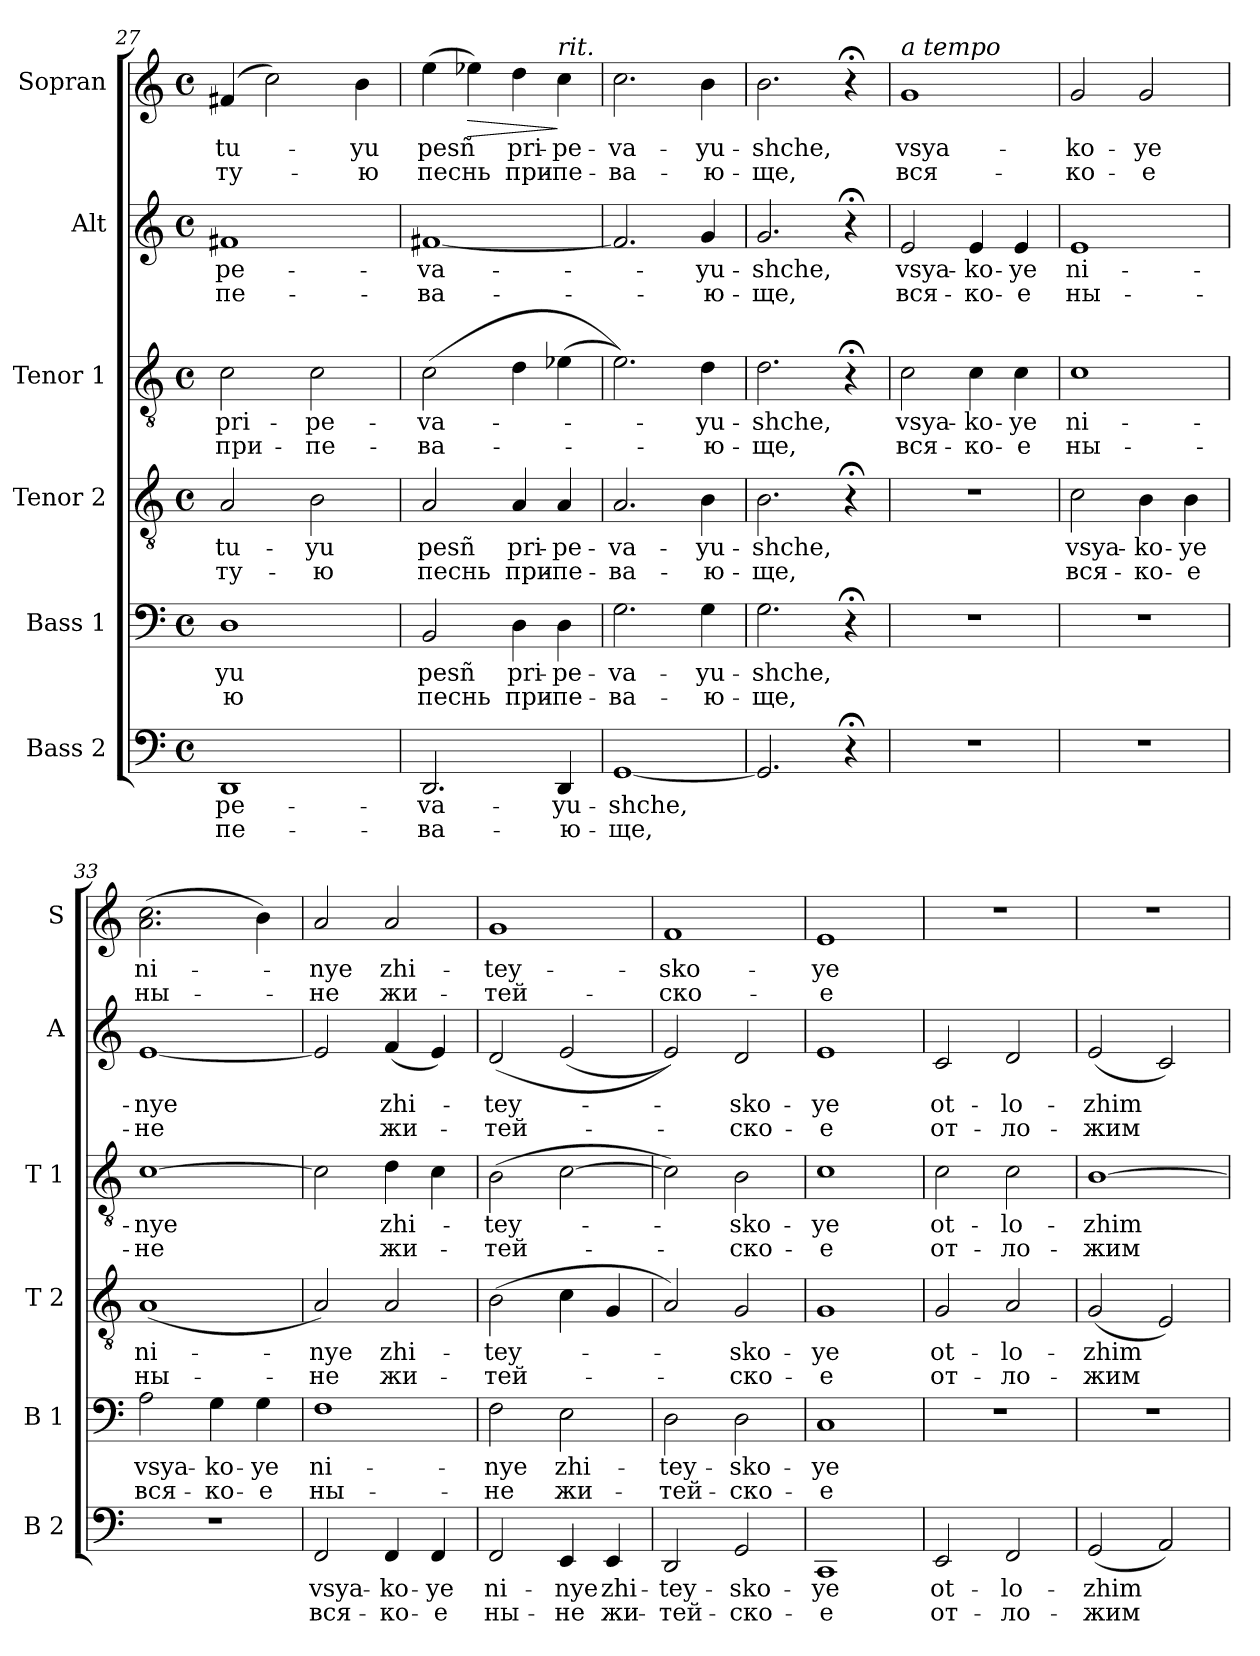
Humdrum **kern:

**kern	**text	**text	**kern	**text	**text	**kern	**text	**text	**kern	**text	**text	**kern	**text	**text	**kern	**text	**text	**dynam
*part6	*part6	*part6	*part5	*part5	*part5	*part4	*part4	*part4	*part3	*part3	*part3	*part2	*part2	*part2	*part1	*part1	*part1	*part1
*staff6	*staff6	*staff6	*staff5	*staff5	*staff5	*staff4	*staff4	*staff4	*staff3	*staff3	*staff3	*staff2	*staff2	*staff2	*staff1	*staff1	*staff1	*staff1
*I"Bass 2	*	*	*I"Bass 1	*	*	*I"Tenor 2	*	*	*I"Tenor 1	*	*	*I"Alt	*	*	*I"Sopran	*	*	*
*I'B 2	*	*	*I'B 1	*	*	*I'T 2	*	*	*I'T 1	*	*	*I'A	*	*	*I'S	*	*	*
*clefF4	*	*	*clefF4	*	*	*clefGv2	*	*	*clefGv2	*	*	*clefG2	*	*	*clefG2	*	*	*
*k[]	*	*	*k[]	*	*	*k[]	*	*	*k[]	*	*	*k[]	*	*	*k[]	*	*	*
*C:	*	*	*C:	*	*	*C:	*	*	*C:	*	*	*C:	*	*	*C:	*	*	*
*M4/4	*	*	*M4/4	*	*	*M4/4	*	*	*M4/4	*	*	*M4/4	*	*	*M4/4	*	*	*
*met(c)	*	*	*met(c)	*	*	*met(c)	*	*	*met(c)	*	*	*met(c)	*	*	*met(c)	*	*	*
=27	=27	=27	=27	=27	=27	=27	=27	=27	=27	=27	=27	=27	=27	=27	=27	=27	=27	=27
!	!LO:LY:b	!LO:LY:b	!	!LO:LY:b	!LO:LY:b	!	!LO:LY:b	!LO:LY:b	!	!LO:LY:b	!LO:LY:b	!	!LO:LY:b	!LO:LY:b	!	!LO:LY:b	!LO:LY:b	!
1DD	-pe-	-пе-	1D	-yu	-ю	2A/	-tu-	-ту-	2c\	pri-	при-	1f#X	-pe-	-пе-	(>4f#X/	-tu-	-ту-	.
.	.	.	.	.	.	.	.	.	.	.	.	.	.	.	2cc\)	.	.	.
!	!	!	!	!	!	!	!LO:LY:b	!LO:LY:b	!	!LO:LY:b	!LO:LY:b	!	!	!	!	!	!	!
.	.	.	.	.	.	2B\	-yu	-ю	2c\	-pe-	-пе-	.	.	.	.	.	.	.
!	!	!	!	!	!	!	!	!	!	!	!	!	!	!	!	!LO:LY:b	!LO:LY:b	!
.	.	.	.	.	.	.	.	.	.	.	.	.	.	.	4b\	-yu	-ю	.
=28	=28	=28	=28	=28	=28	=28	=28	=28	=28	=28	=28	=28	=28	=28	=28	=28	=28	=28
!	!LO:LY:b	!LO:LY:b	!	!LO:LY:b	!LO:LY:b	!	!LO:LY:b	!LO:LY:b	!	!LO:LY:b	!LO:LY:b	!	!LO:LY:b	!LO:LY:b	!	!LO:LY:b	!LO:LY:b	!
2.DD/	-va-	-ва-	2BB/	pesñ	песнь	2A/	pesñ	песнь	(>2c\	-va-	-ва-	[1f#X	-va-	-ва-	(>4ee\	pesñ	песнь	.
!	!	!	!	!	!	!	!	!	!	!	!	!	!	!	!	!	!	!LO:HP:b
.	.	.	.	.	.	.	.	.	.	.	.	.	.	.	4ee-X\)	.	.	>
!	!	!	!	!LO:LY:b	!LO:LY:b	!	!LO:LY:b	!LO:LY:b	!	!	!	!	!	!	!	!LO:LY:b	!LO:LY:b	!
.	.	.	4D\	pri-	при-	4A/	pri-	при-	4d\	.	.	.	.	.	4dd\	pri-	при-	.
!	!	!	!	!	!	!	!	!	!	!	!	!	!	!	!LO:TX:a:i:t=rit.	!	!	!
!	!LO:LY:b	!LO:LY:b	!	!LO:LY:b	!LO:LY:b	!	!LO:LY:b	!LO:LY:b	!	!	!	!	!	!	!	!LO:LY:b	!LO:LY:b	!
4DD/	-yu-	-ю-	4D\	-pe-	-пе-	4A/	-pe-	-пе-	(>4e-X\	.	.	.	.	.	4cc\	-pe-	-пе-	]
=29	=29	=29	=29	=29	=29	=29	=29	=29	=29	=29	=29	=29	=29	=29	=29	=29	=29	=29
!	!LO:LY:b	!LO:LY:b	!	!LO:LY:b	!LO:LY:b	!	!LO:LY:b	!LO:LY:b	!	!	!	!	!	!	!	!LO:LY:b	!LO:LY:b	!
[1GG	-shche,	-ще,	2.G\	-va-	-ва-	2.A/	-va-	-ва-	2.e\))	.	.	2.f#/]	.	.	2.cc\	-va-	-ва-	.
!	!	!	!	!LO:LY:b	!LO:LY:b	!	!LO:LY:b	!LO:LY:b	!	!LO:LY:b	!LO:LY:b	!	!LO:LY:b	!LO:LY:b	!	!LO:LY:b	!LO:LY:b	!
.	.	.	4G\	-yu-	-ю-	4B\	-yu-	-ю-	4d\	-yu-	-ю-	4g/	-yu-	-ю-	4b\	-yu-	-ю-	.
=30	=30	=30	=30	=30	=30	=30	=30	=30	=30	=30	=30	=30	=30	=30	=30	=30	=30	=30
!	!	!	!	!LO:LY:b	!LO:LY:b	!	!LO:LY:b	!LO:LY:b	!	!LO:LY:b	!LO:LY:b	!	!LO:LY:b	!LO:LY:b	!	!LO:LY:b	!LO:LY:b	!
2.GG/]	.	.	2.G\	-shche,	-ще,	2.B\	-shche,	-ще,	2.d\	-shche,	-ще,	2.g/	-shche,	-ще,	2.b\	-shche,	-ще,	.
4r;<	.	.	4r;<	.	.	4r;<	.	.	4r;<	.	.	4r;<	.	.	4r;<	.	.	.
=31	=31	=31	=31	=31	=31	=31	=31	=31	=31	=31	=31	=31	=31	=31	=31	=31	=31	=31
!	!	!	!	!	!	!	!	!	!	!	!	!	!	!	!LO:TX:a:i:t=a tempo	!	!	!
!	!	!	!	!	!	!	!	!	!	!LO:LY:b	!LO:LY:b	!	!LO:LY:b	!LO:LY:b	!	!LO:LY:b	!LO:LY:b	!
1r	.	.	1r	.	.	1r	.	.	2c\	vsya-	вся-	2e/	vsya-	вся-	1g	vsya-	вся-	.
!	!	!	!	!	!	!	!	!	!	!LO:LY:b	!LO:LY:b	!	!LO:LY:b	!LO:LY:b	!	!	!	!
.	.	.	.	.	.	.	.	.	4c\	-ko-	-ко-	4e/	-ko-	-ко-	.	.	.	.
!	!	!	!	!	!	!	!	!	!	!LO:LY:b	!LO:LY:b	!	!LO:LY:b	!LO:LY:b	!	!	!	!
.	.	.	.	.	.	.	.	.	4c\	-ye	-е	4e/	-ye	-е	.	.	.	.
!!LO:PB:g=z
=32	=32	=32	=32	=32	=32	=32	=32	=32	=32	=32	=32	=32	=32	=32	=32	=32	=32	=32
!	!	!	!	!	!	!	!LO:LY:b	!LO:LY:b	!	!LO:LY:b	!LO:LY:b	!	!LO:LY:b	!LO:LY:b	!	!LO:LY:b	!LO:LY:b	!
1r	.	.	1r	.	.	2c\	vsya-	вся-	1c	ni-	ны-	1e	ni-	ны-	2g/	-ko-	-ко-	.
!	!	!	!	!	!	!	!LO:LY:b	!LO:LY:b	!	!	!	!	!	!	!	!LO:LY:b	!LO:LY:b	!
.	.	.	.	.	.	4B\	-ko-	-ко-	.	.	.	.	.	.	2g/	-ye	-е	.
!	!	!	!	!	!	!	!LO:LY:b	!LO:LY:b	!	!	!	!	!	!	!	!	!	!
.	.	.	.	.	.	4B\	-ye	-е	.	.	.	.	.	.	.	.	.	.
=33	=33	=33	=33	=33	=33	=33	=33	=33	=33	=33	=33	=33	=33	=33	=33	=33	=33	=33
!	!	!	!	!LO:LY:b	!LO:LY:b	!	!LO:LY:b	!LO:LY:b	!	!LO:LY:b	!LO:LY:b	!	!LO:LY:b	!LO:LY:b	!	!LO:LY:b	!LO:LY:b	!
1r	.	.	2A\	vsya-	вся-	(<1A	ni-	ны-	[1c	-nye	-не	[1e	-nye	-не	(>2.a\ 2.cc\	ni-	ны-	.
!	!	!	!	!LO:LY:b	!LO:LY:b	!	!	!	!	!	!	!	!	!	!	!	!	!
.	.	.	4G\	-ko-	-ко-	.	.	.	.	.	.	.	.	.	.	.	.	.
!	!	!	!	!LO:LY:b	!LO:LY:b	!	!	!	!	!	!	!	!	!	!	!	!	!
.	.	.	4G\	-ye	-е	.	.	.	.	.	.	.	.	.	4b\)	.	.	.
=34	=34	=34	=34	=34	=34	=34	=34	=34	=34	=34	=34	=34	=34	=34	=34	=34	=34	=34
!	!LO:LY:b	!LO:LY:b	!	!LO:LY:b	!LO:LY:b	!	!LO:LY:b	!LO:LY:b	!	!	!	!	!	!	!	!LO:LY:b	!LO:LY:b	!
2FF/	vsya-	вся-	1F	ni-	ны-	2A/)	-nye	-не	2c\]	.	.	2e/]	.	.	2a/	-nye	-не	.
!	!LO:LY:b	!LO:LY:b	!	!	!	!	!LO:LY:b	!LO:LY:b	!	!LO:LY:b	!LO:LY:b	!	!LO:LY:b	!LO:LY:b	!	!LO:LY:b	!LO:LY:b	!
4FF/	-ko-	-ко-	.	.	.	2A/	zhi-	жи-	4d\	zhi-	жи-	(<4f/	zhi-	жи-	2a/	zhi-	жи-	.
!	!LO:LY:b	!LO:LY:b	!	!	!	!	!	!	!	!	!	!	!	!	!	!	!	!
4FF/	-ye	-е	.	.	.	.	.	.	4c\	.	.	4e/)	.	.	.	.	.	.
=35	=35	=35	=35	=35	=35	=35	=35	=35	=35	=35	=35	=35	=35	=35	=35	=35	=35	=35
!	!LO:LY:b	!LO:LY:b	!	!LO:LY:b	!LO:LY:b	!	!LO:LY:b	!LO:LY:b	!	!LO:LY:b	!LO:LY:b	!	!LO:LY:b	!LO:LY:b	!	!LO:LY:b	!LO:LY:b	!
2FF/	ni-	ны-	2F\	-nye	-не	(>2B\	-tey-	-тей-	(>2B\	-tey-	-тей-	(<2d/	-tey-	-тей-	1g	-tey-	-тей-	.
!	!LO:LY:b	!LO:LY:b	!	!LO:LY:b	!LO:LY:b	!	!	!	!	!	!	!	!	!	!	!	!	!
4EE/	-nye	-не	2E\	zhi-	жи-	4c\	.	.	[2c\	.	.	(<2e/	.	.	.	.	.	.
!	!LO:LY:b	!LO:LY:b	!	!	!	!	!	!	!	!	!	!	!	!	!	!	!	!
4EE/	zhi-	жи-	.	.	.	4G/	.	.	.	.	.	.	.	.	.	.	.	.
=36	=36	=36	=36	=36	=36	=36	=36	=36	=36	=36	=36	=36	=36	=36	=36	=36	=36	=36
!	!LO:LY:b	!LO:LY:b	!	!LO:LY:b	!LO:LY:b	!	!	!	!	!	!	!	!	!	!	!LO:LY:b	!LO:LY:b	!
2DD/	-tey-	-тей-	2D\	-tey-	-тей-	2A/)	.	.	2c\])	.	.	2e/))	.	.	1f	-sko-	-ско-	.
!	!LO:LY:b	!LO:LY:b	!	!LO:LY:b	!LO:LY:b	!	!LO:LY:b	!LO:LY:b	!	!LO:LY:b	!LO:LY:b	!	!LO:LY:b	!LO:LY:b	!	!	!	!
2GG/	-sko-	-ско-	2D\	-sko-	-ско-	2G/	-sko-	-ско-	2B\	-sko-	-ско-	2d/	-sko-	-ско-	.	.	.	.
=37	=37	=37	=37	=37	=37	=37	=37	=37	=37	=37	=37	=37	=37	=37	=37	=37	=37	=37
!	!LO:LY:b	!LO:LY:b	!	!LO:LY:b	!LO:LY:b	!	!LO:LY:b	!LO:LY:b	!	!LO:LY:b	!LO:LY:b	!	!LO:LY:b	!LO:LY:b	!	!LO:LY:b	!LO:LY:b	!
1CC	-ye	-е	1C	-ye	-е	1G	-ye	-е	1c	-ye	-е	1e	-ye	-е	1e	-ye	-е	.
=38	=38	=38	=38	=38	=38	=38	=38	=38	=38	=38	=38	=38	=38	=38	=38	=38	=38	=38
!	!LO:LY:b	!LO:LY:b	!	!	!	!	!LO:LY:b	!LO:LY:b	!	!LO:LY:b	!LO:LY:b	!	!LO:LY:b	!LO:LY:b	!	!	!	!
2EE/	ot-	от-	1r	.	.	2G/	ot-	от-	2c\	ot-	от-	2c/	ot-	от-	1r	.	.	.
!	!LO:LY:b	!LO:LY:b	!	!	!	!	!LO:LY:b	!LO:LY:b	!	!LO:LY:b	!LO:LY:b	!	!LO:LY:b	!LO:LY:b	!	!	!	!
2FF/	-lo-	-ло-	.	.	.	2A/	-lo-	-ло-	2c\	-lo-	-ло-	2d/	-lo-	-ло-	.	.	.	.
!!LO:PB:g=z
=39	=39	=39	=39	=39	=39	=39	=39	=39	=39	=39	=39	=39	=39	=39	=39	=39	=39	=39
!	!LO:LY:b	!LO:LY:b	!	!	!	!	!LO:LY:b	!LO:LY:b	!	!LO:LY:b	!LO:LY:b	!	!LO:LY:b	!LO:LY:b	!	!	!	!
(<2GG/	-zhim	-жим	1r	.	.	(<2G/	-zhim	-жим	[1B	-zhim	-жим	(<2e/	-zhim	-жим	1r	.	.	.
2AA/)	.	.	.	.	.	2E/)	.	.	.	.	.	2c/)	.	.	.	.	.	.
=	=	=	=	=	=	=	=	=	=	=	=	=	=	=	=	=	=	=
*-	*-	*-	*-	*-	*-	*-	*-	*-	*-	*-	*-	*-	*-	*-	*-	*-	*-	*-
